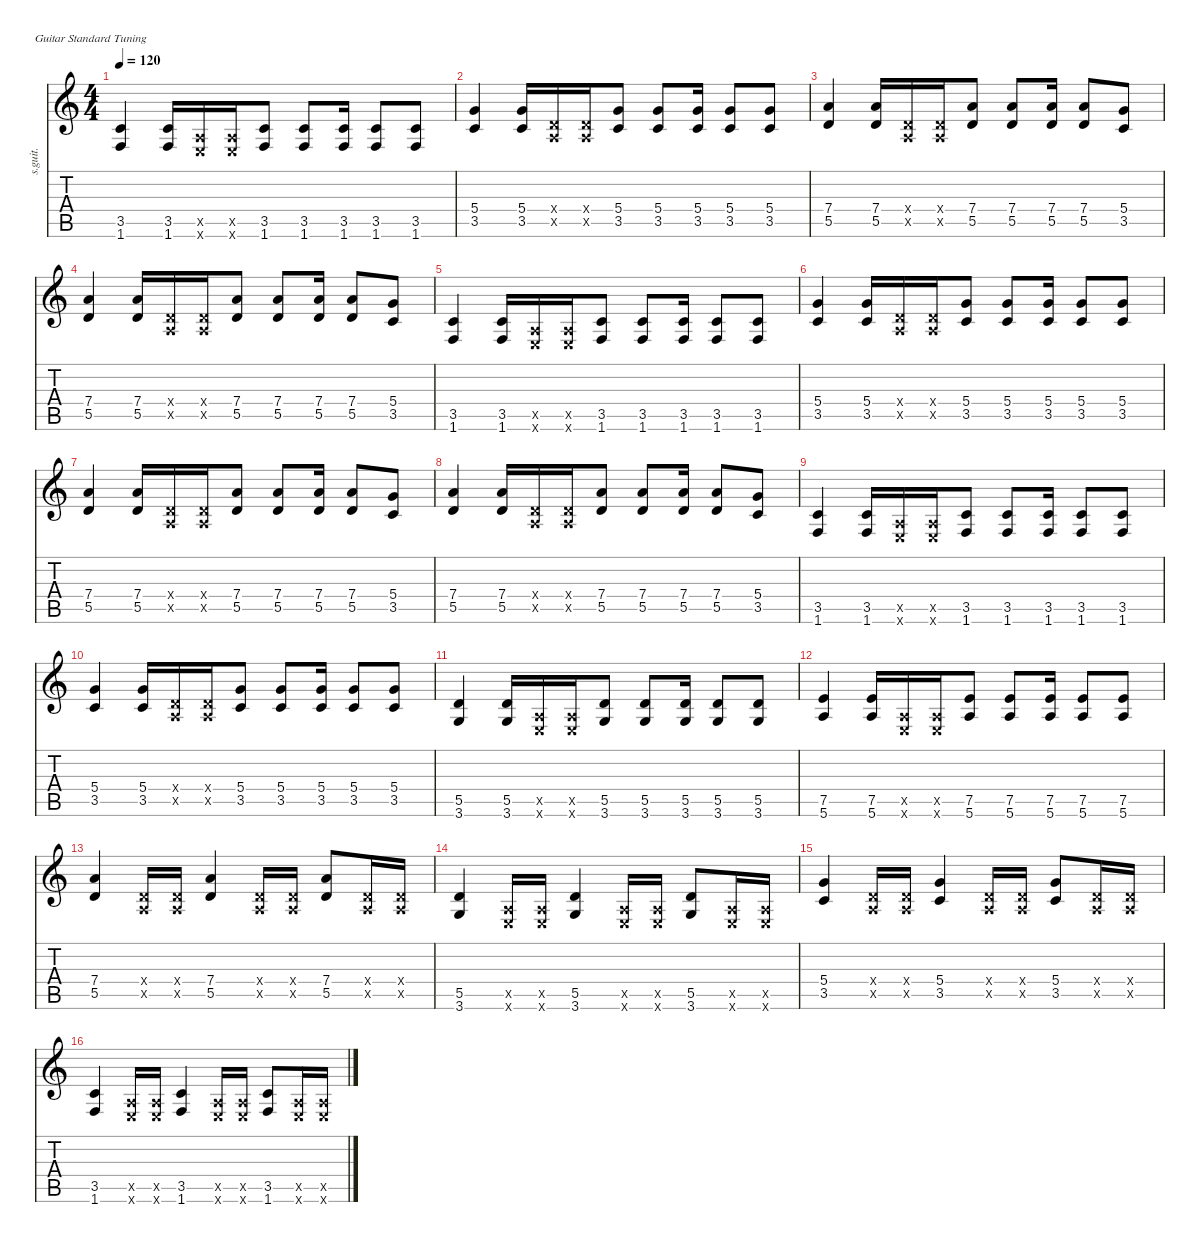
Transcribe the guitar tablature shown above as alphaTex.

\defaultSystemsLayout 4
\hideDynamics
\bracketExtendMode nobrackets
\otherSystemsTrackNameOrientation horizontal
\track ("Steel Guitar" "s.guit.") {instrument acousticguitarsteel}
\staff {score tabs}
\tuning (E4 B3 G3 D3 A2 E2)
\ts (4 4)
\tempo 120
\clef g2
\ks c
(1.6 3.5).4{dy mf beam Up} (3.5 1.6).16{beam Up} (0.5{x} 0.6{x}).16{beam Up} (0.5{x} 0.6{x}).16{beam Up} (3.5 1.6).8{beam Up} (3.5 1.6).8{beam Up} (1.6 3.5).16{beam Up} (3.5 1.6).8{beam Up} (3.5 1.6).8{beam Up} |
(3.5 5.4).4{beam Up} (3.5 5.4).16{beam Up} (0.5{x} 0.4{x}).16{beam Up} (0.5{x} 0.4{x}).16{beam Up} (3.5 5.4).8{beam Up} (3.5 5.4).8{beam Up} (3.5 5.4).16{beam Up} (3.5 5.4).8{beam Up} (3.5 5.4).8{beam Up} |
(5.5 7.4).4{beam Up} (5.5 7.4).16{beam Up} (0.5{x} 0.4{x}).16{beam Up} (0.5{x} 0.4{x}).16{beam Up} (5.5 7.4).8{beam Up} (5.5 7.4).8{beam Up} (5.5 7.4).16{beam Up} (5.5 7.4).8{beam Up} (3.5 5.4).8{beam Up} |
(5.5 7.4).4{beam Up} (5.5 7.4).16{beam Up} (0.5{x} 0.4{x}).16{beam Up} (0.5{x} 0.4{x}).16{beam Up} (5.5 7.4).8{beam Up} (5.5 7.4).8{beam Up} (5.5 7.4).16{beam Up} (5.5 7.4).8{beam Up} (3.5 5.4).8{beam Up} |
(1.6 3.5).4{beam Up} (3.5 1.6).16{beam Up} (0.5{x} 0.6{x}).16{beam Up} (0.5{x} 0.6{x}).16{beam Up} (3.5 1.6).8{beam Up} (3.5 1.6).8{beam Up} (1.6 3.5).16{beam Up} (3.5 1.6).8{beam Up} (3.5 1.6).8{beam Up} |
(3.5 5.4).4{beam Up} (3.5 5.4).16{beam Up} (0.5{x} 0.4{x}).16{beam Up} (0.5{x} 0.4{x}).16{beam Up} (3.5 5.4).8{beam Up} (3.5 5.4).8{beam Up} (3.5 5.4).16{beam Up} (3.5 5.4).8{beam Up} (3.5 5.4).8{beam Up} |
(5.5 7.4).4{beam Up} (5.5 7.4).16{beam Up} (0.5{x} 0.4{x}).16{beam Up} (0.5{x} 0.4{x}).16{beam Up} (5.5 7.4).8{beam Up} (5.5 7.4).8{beam Up} (5.5 7.4).16{beam Up} (5.5 7.4).8{beam Up} (3.5 5.4).8{beam Up} |
(5.5 7.4).4{beam Up} (5.5 7.4).16{beam Up} (0.5{x} 0.4{x}).16{beam Up} (0.5{x} 0.4{x}).16{beam Up} (5.5 7.4).8{beam Up} (5.5 7.4).8{beam Up} (5.5 7.4).16{beam Up} (5.5 7.4).8{beam Up} (3.5 5.4).8{beam Up} |
(1.6 3.5).4{beam Up} (3.5 1.6).16{beam Up} (0.5{x} 0.6{x}).16{beam Up} (0.5{x} 0.6{x}).16{beam Up} (3.5 1.6).8{beam Up} (3.5 1.6).8{beam Up} (1.6 3.5).16{beam Up} (3.5 1.6).8{beam Up} (3.5 1.6).8{beam Up} |
(3.5 5.4).4{beam Up} (3.5 5.4).16{beam Up} (0.5{x} 0.4{x}).16{beam Up} (0.5{x} 0.4{x}).16{beam Up} (3.5 5.4).8{beam Up} (3.5 5.4).8{beam Up} (3.5 5.4).16{beam Up} (3.5 5.4).8{beam Up} (3.5 5.4).8{beam Up} |
(5.5 3.6).4{beam Up} (5.5 3.6).16{beam Up} (0.5{x} 0.6{x}).16{beam Up} (0.5{x} 0.6{x}).16{beam Up} (5.5 3.6).8{beam Up} (5.5 3.6).8{beam Up} (5.5 3.6).16{beam Up} (5.5 3.6).8{beam Up} (5.5 3.6).8{beam Up} |
(7.5 5.6).4{beam Up} (7.5 5.6).16{beam Up} (0.5{x} 0.6{x}).16{beam Up} (0.5{x} 0.6{x}).16{beam Up} (7.5 5.6).8{beam Up} (7.5 5.6).8{beam Up} (7.5 5.6).16{beam Up} (7.5 5.6).8{beam Up} (7.5 5.6).8{beam Up} |
(5.5 7.4).4{beam Up} (0.4{x} 0.5{x}).16{beam Up} (0.4{x} 0.5{x}).16{beam Up} (7.4 5.5).4{beam Up} (0.4{x} 0.5{x}).16{beam Up} (0.4{x} 0.5{x}).16{beam Up} (7.4 5.5).8{beam Up} (0.4{x} 0.5{x}).16{beam Up} (0.4{x} 0.5{x}).16{beam Up} |
(5.5 3.6).4{beam Up} (0.5{x} 0.6{x}).16{beam Up} (0.5{x} 0.6{x}).16{beam Up} (5.5 3.6).4{beam Up} (0.5{x} 0.6{x}).16{beam Up} (0.5{x} 0.6{x}).16{beam Up} (5.5 3.6).8{beam Up} (0.5{x} 0.6{x}).16{beam Up} (0.5{x} 0.6{x}).16{beam Up} |
(3.5 5.4).4{beam Up} (0.4{x} 0.5{x}).16{beam Up} (0.4{x} 0.5{x}).16{beam Up} (5.4 3.5).4{beam Up} (0.4{x} 0.5{x}).16{beam Up} (0.4{x} 0.5{x}).16{beam Up} (5.4 3.5).8{beam Up} (0.4{x} 0.5{x}).16{beam Up} (0.4{x} 0.5{x}).16{beam Up} |
(3.5 1.6).4{beam Up} (0.5{x} 0.6{x}).16{beam Up} (0.5{x} 0.6{x}).16{beam Up} (3.5 1.6).4{beam Up} (0.5{x} 0.6{x}).16{beam Up} (0.5{x} 0.6{x}).16{beam Up} (3.5 1.6).8{beam Up} (0.5{x} 0.6{x}).16{beam Up} (0.5{x} 0.6{x}).16{beam Up}
